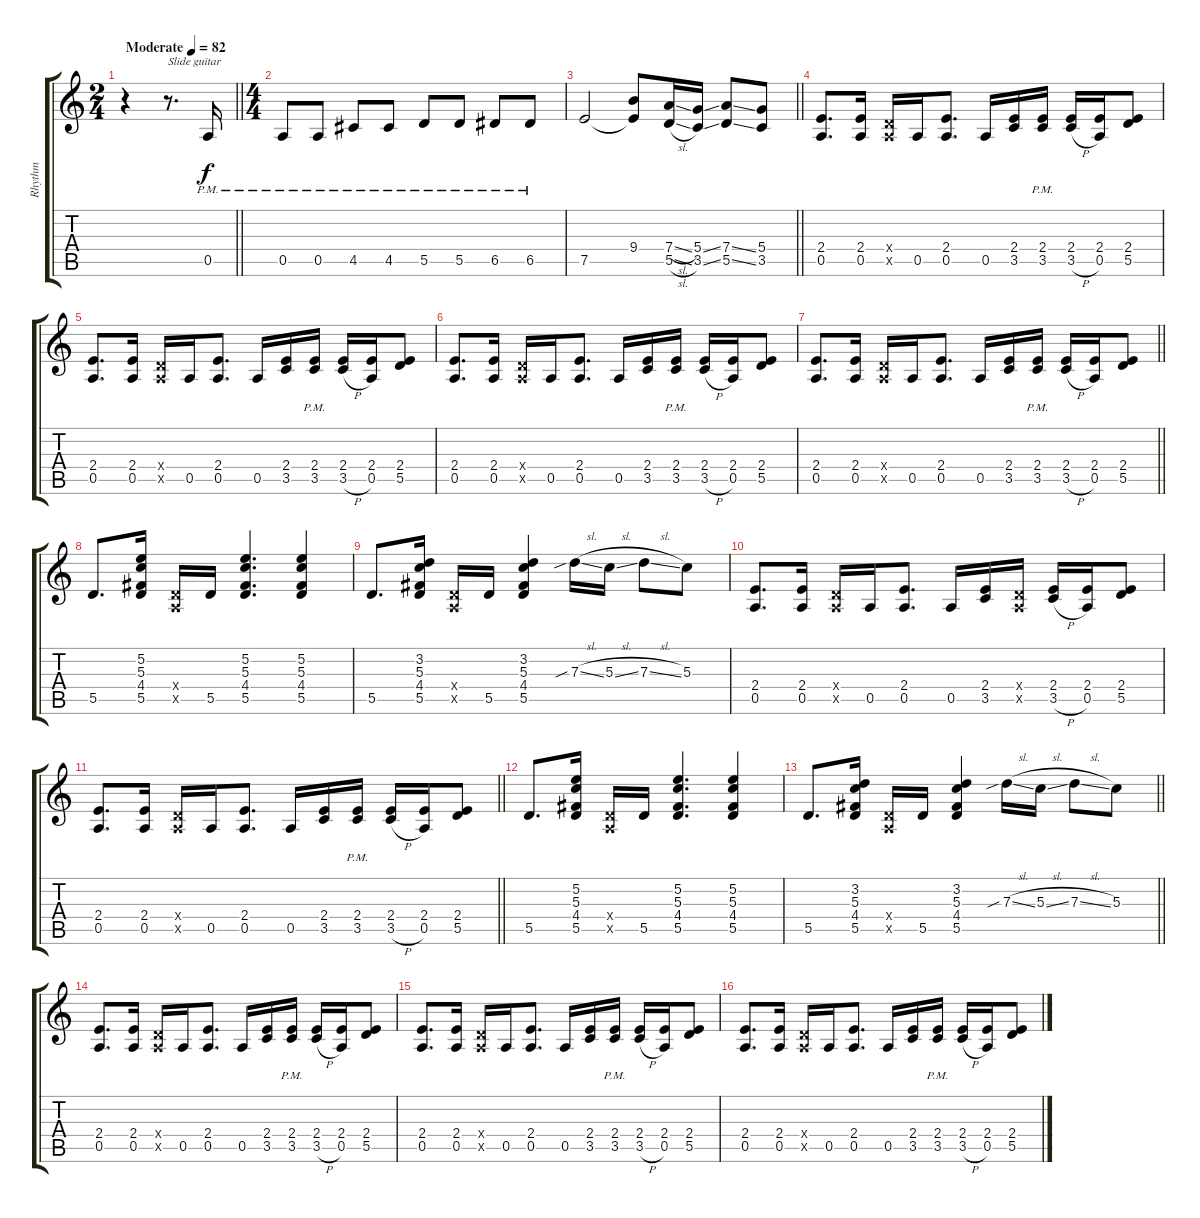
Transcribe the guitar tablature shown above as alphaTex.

\track ("Rhythm" "Rhythm") {instrument distortionguitar}
\staff {score tabs}
\tuning (E4 B3 G3 D3 A2 E2) {hide}
\ts (2 4)
\tempo (82 "Moderate")
\clef g2
\barLineRight lightlight
\ks c
r.4{dy f instrument distortionguitar} r.8{d txt "Slide guitar"} 0.5{pm}.16 |
\ts (4 4)
0.5{pm}.8 0.5{pm}.8 4.5{pm}.8 4.5{pm}.8 5.5{pm}.8 5.5{pm}.8 6.5{pm}.8 6.5{pm}.8 |
\barLineRight lightlight
7.5.2 (9.4 7.5{t}).8 (7.4{sl} 5.5{sl}).16 (5.4{ss} 3.5{ss}).16 (7.4{ss} 5.5{ss}).8 (5.4 3.5).8 |
(2.4 0.5).8{d} (2.4 0.5).16 (0.4{x} 0.5{x}).16 0.5.16 (2.4 0.5).8{d} 0.5.16 (2.4 3.5).16 (2.4{pm} 3.5{pm}).16 (2.4 3.5{h}).16 (2.4 0.5).16 (2.4 5.5).8 |
(2.4 0.5).8{d} (2.4 0.5).16 (0.4{x} 0.5{x}).16 0.5.16 (2.4 0.5).8{d} 0.5.16 (2.4 3.5).16 (2.4{pm} 3.5{pm}).16 (2.4 3.5{h}).16 (2.4 0.5).16 (2.4 5.5).8 |
(2.4 0.5).8{d} (2.4 0.5).16 (0.4{x} 0.5{x}).16 0.5.16 (2.4 0.5).8{d} 0.5.16 (2.4 3.5).16 (2.4{pm} 3.5{pm}).16 (2.4 3.5{h}).16 (2.4 0.5).16 (2.4 5.5).8 |
\barLineRight lightlight
(2.4 0.5).8{d} (2.4 0.5).16 (0.4{x} 0.5{x}).16 0.5.16 (2.4 0.5).8{d} 0.5.16 (2.4 3.5).16 (2.4{pm} 3.5{pm}).16 (2.4 3.5{h}).16 (2.4 0.5).16 (2.4 5.5).8 |
5.5.8{d} (5.2 5.3 4.4 5.5).16 (0.4{x} 0.5{x}).16 5.5.16 (5.2 5.3 4.4 5.5).4{d} (5.2 5.3 4.4 5.5).4 |
5.5.8{d} (3.2 5.3 4.4 5.5).16 (0.4{x} 0.5{x}).16 5.5.16 (3.2 5.3 4.4 5.5).4 7.3{sib sl}.16 5.3{sl}.16 7.3{sl}.8 5.3.8 |
(2.4 0.5).8{d} (2.4 0.5).16 (0.4{x} 0.5{x}).16 0.5.16 (2.4 0.5).8{d} 0.5.16 (2.4 3.5).16 (0.4{x} 0.5{x}).16 (2.4 3.5{h}).16 (2.4 0.5).16 (2.4 5.5).8 |
\barLineRight lightlight
(2.4 0.5).8{d} (2.4 0.5).16 (0.4{x} 0.5{x}).16 0.5.16 (2.4 0.5).8{d} 0.5.16 (2.4 3.5).16 (2.4{pm} 3.5{pm}).16 (2.4 3.5{h}).16 (2.4 0.5).16 (2.4 5.5).8 |
5.5.8{d} (5.2 5.3 4.4 5.5).16 (0.4{x} 0.5{x}).16 5.5.16 (5.2 5.3 4.4 5.5).4{d} (5.2 5.3 4.4 5.5).4 |
\barLineRight lightlight
5.5.8{d} (3.2 5.3 4.4 5.5).16 (0.4{x} 0.5{x}).16 5.5.16 (3.2 5.3 4.4 5.5).4 7.3{sib sl}.16 5.3{sl}.16 7.3{sl}.8 5.3.8 |
(2.4 0.5).8{d} (2.4 0.5).16 (0.4{x} 0.5{x}).16 0.5.16 (2.4 0.5).8{d} 0.5.16 (2.4 3.5).16 (2.4{pm} 3.5{pm}).16 (2.4 3.5{h}).16 (2.4 0.5).16 (2.4 5.5).8 |
(2.4 0.5).8{d} (2.4 0.5).16 (0.4{x} 0.5{x}).16 0.5.16 (2.4 0.5).8{d} 0.5.16 (2.4 3.5).16 (2.4{pm} 3.5{pm}).16 (2.4 3.5{h}).16 (2.4 0.5).16 (2.4 5.5).8 |
(2.4 0.5).8{d} (2.4 0.5).16 (0.4{x} 0.5{x}).16 0.5.16 (2.4 0.5).8{d} 0.5.16 (2.4 3.5).16 (2.4{pm} 3.5{pm}).16 (2.4 3.5{h}).16 (2.4 0.5).16 (2.4 5.5).8
